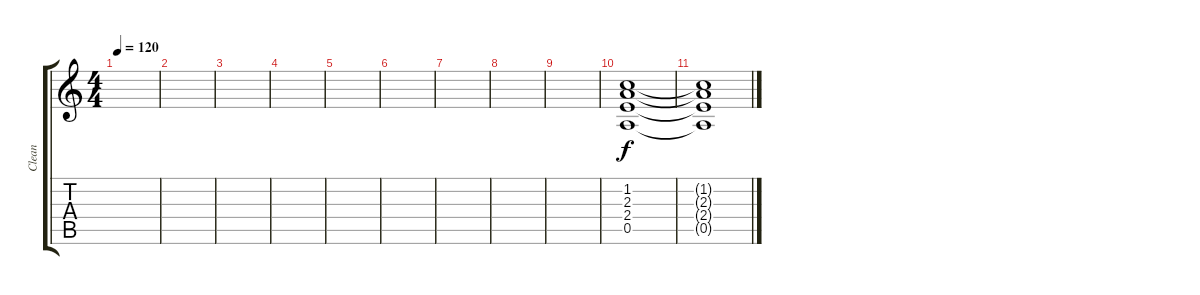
\track ("Clean" "Clean") {instrument electricguitarclean}
\staff {score tabs}
\tuning (E4 B3 G3 D3 A2 E2) {hide}
\ts (4 4)
\tempo 120
\clef g2
\ks c
|
|
|
|
|
|
|
|
|
(1.2 2.3 2.4 0.5).1 |
(1.2{t} 2.3{t} 2.4{t} 0.5{t}).1
